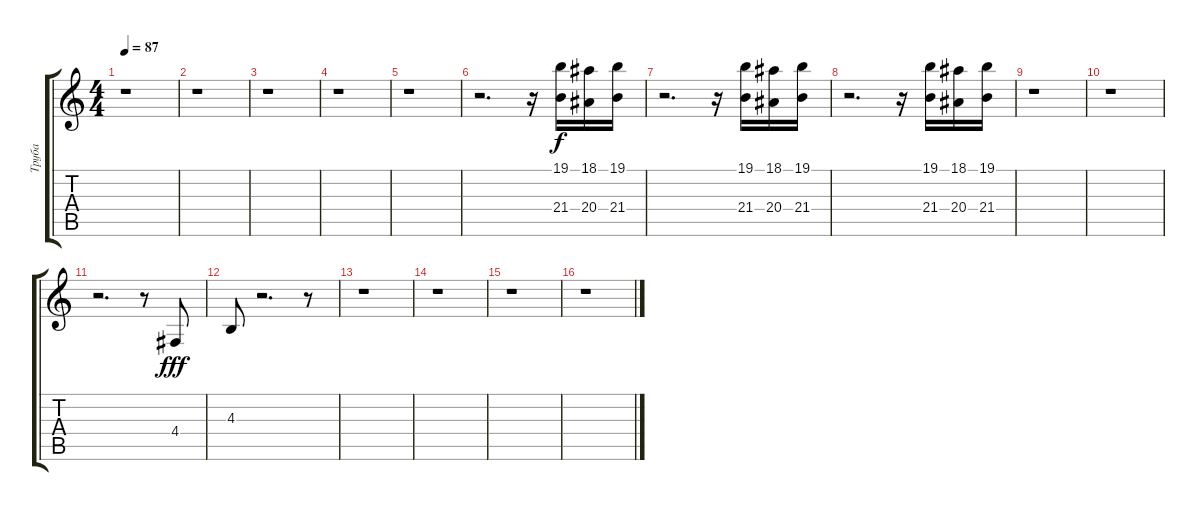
\track ("Труба" "Труба") {instrument synthbrass1}
\staff {score tabs}
\tuning (E4 B3 G3 D3 A2 E2) {hide}
\ts (4 4)
\tempo 87
\clef g2
\ks c
r.1{dy f} |
r.1 |
r.1 |
r.1 |
r.1 |
r.2{d} r.16 (19.1 21.4).16{volume 7 balance 8} (18.1 20.4).16 (19.1 21.4).16 |
r.2{d} r.16 (19.1 21.4).16 (18.1 20.4).16 (19.1 21.4).16 |
r.2{d} r.16 (19.1 21.4).16 (18.1 20.4).16 (19.1 21.4).16 |
r.1 |
r.1 |
r.2{d} r.8 4.4.8{dy fff} |
4.3.8 r.2{d} r.8 |
r.1 |
r.1 |
r.1 |
r.1
